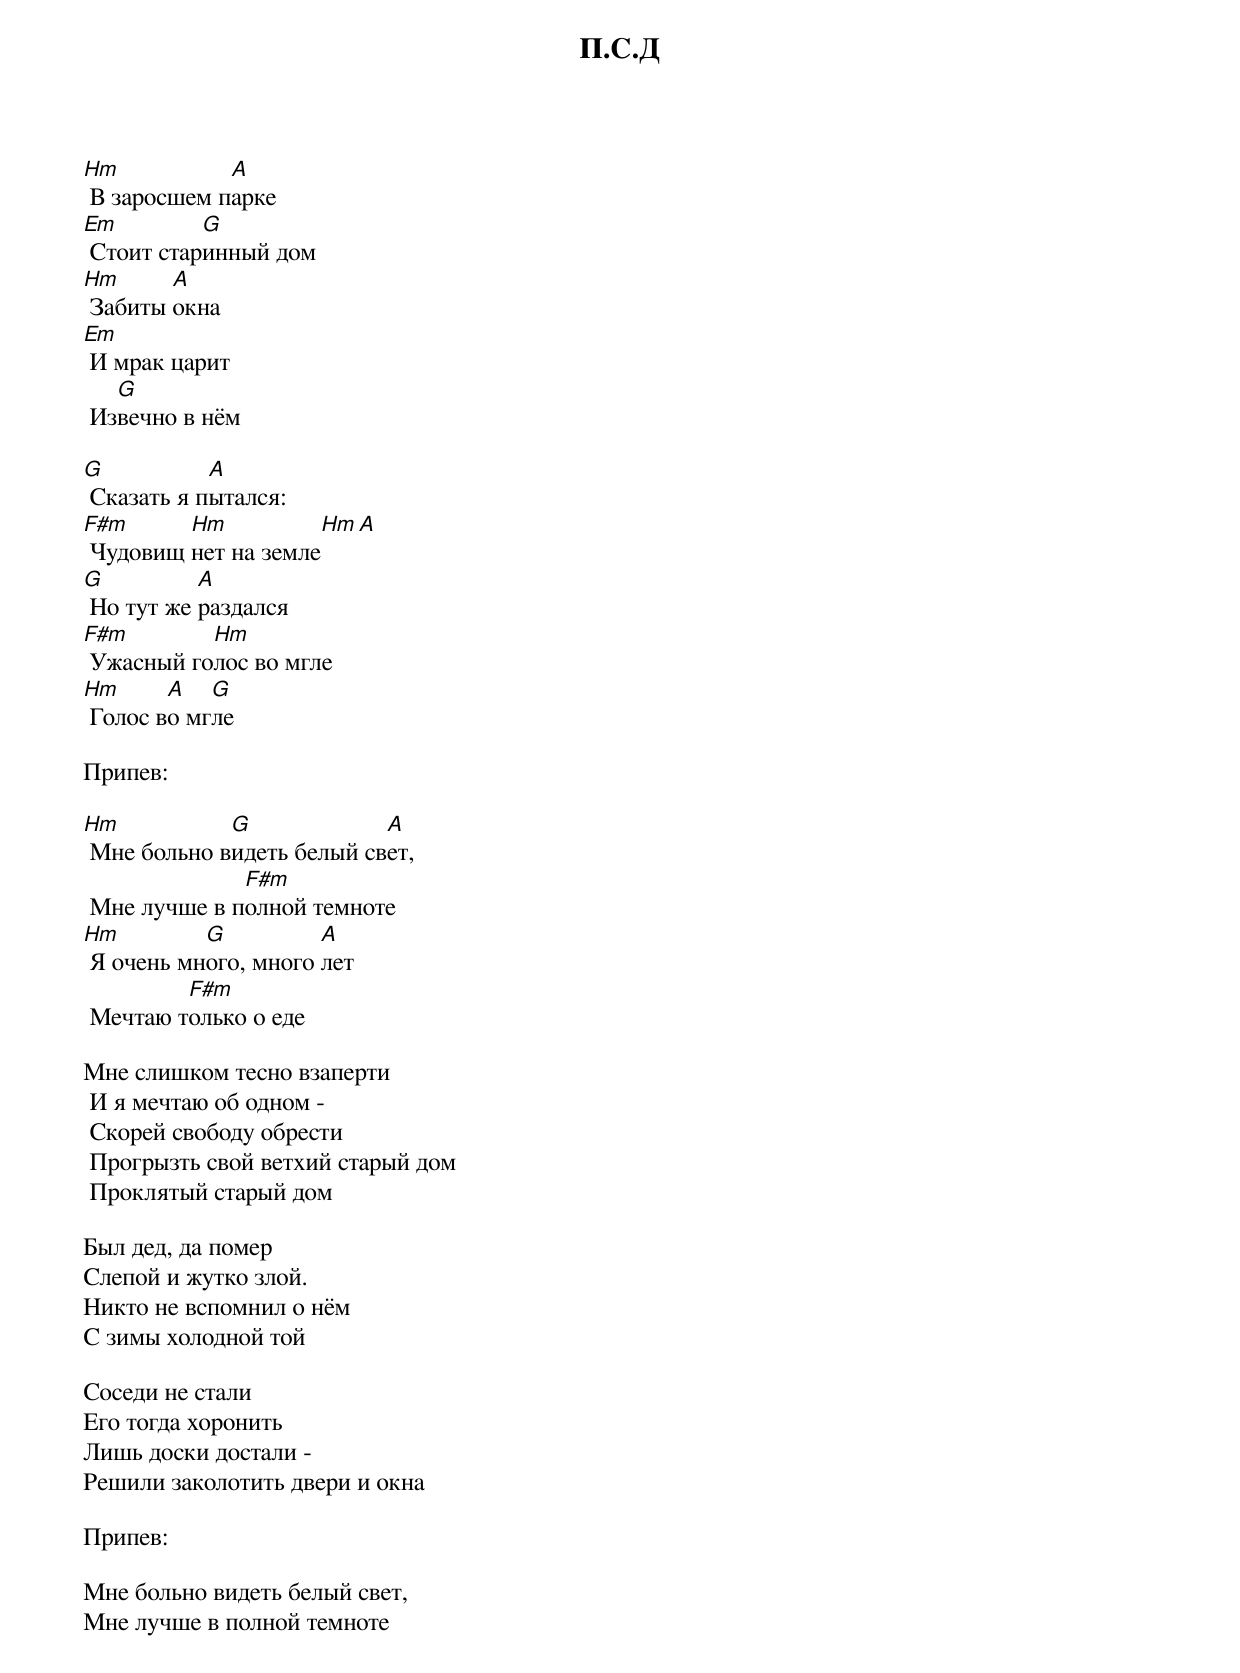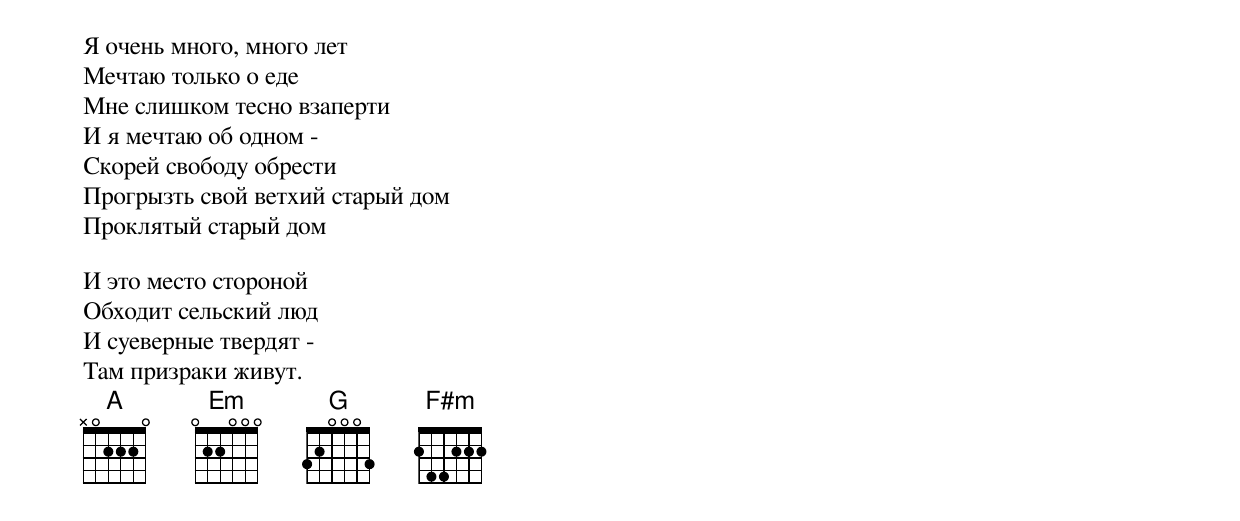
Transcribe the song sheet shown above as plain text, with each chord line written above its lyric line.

                               П.С.Д

Hm           A
 В заросшем парке
Em         G
 Стоит старинный дом
Hm      A
 Забиты окна
Em
 И мрак царит
   G
 Извечно в нём

G           A
 Сказать я пытался:
F#m      Hm           Hm A
 Чудовищ нет на земле
G          A
 Но тут же раздался
F#m        Hm
 Ужасный голос во мгле
Hm      A   G
 Голос во мгле

Припев:

Hm           G             A
 Мне больно видеть белый свет,
              F#m
 Мне лучше в полной темноте
Hm         G          A
 Я очень много, много лет
         F#m
 Мечтаю только о еде

Мне слишком тесно взаперти
 И я мечтаю об одном -
 Скорей свободу обрести
 Прогрызть свой ветхий старый дом
 Проклятый старый дом

Был дед, да помер
Слепой и жутко злой.
Никто не вспомнил о нём
C зимы холодной той

Соседи не стали
Его тогда хоронить
Лишь доски достали -
Решили заколотить двери и окна

Припев:

Мне больно видеть белый свет,
Мне лучше в полной темноте
Я очень много, много лет
Мечтаю только о еде
Мне слишком тесно взаперти
И я мечтаю об одном -
Скорей свободу обрести
Прогрызть свой ветхий старый дом
Проклятый старый дом

И это место стороной
Обходит сельский люд
И суеверные твердят -
Там призраки живут.
